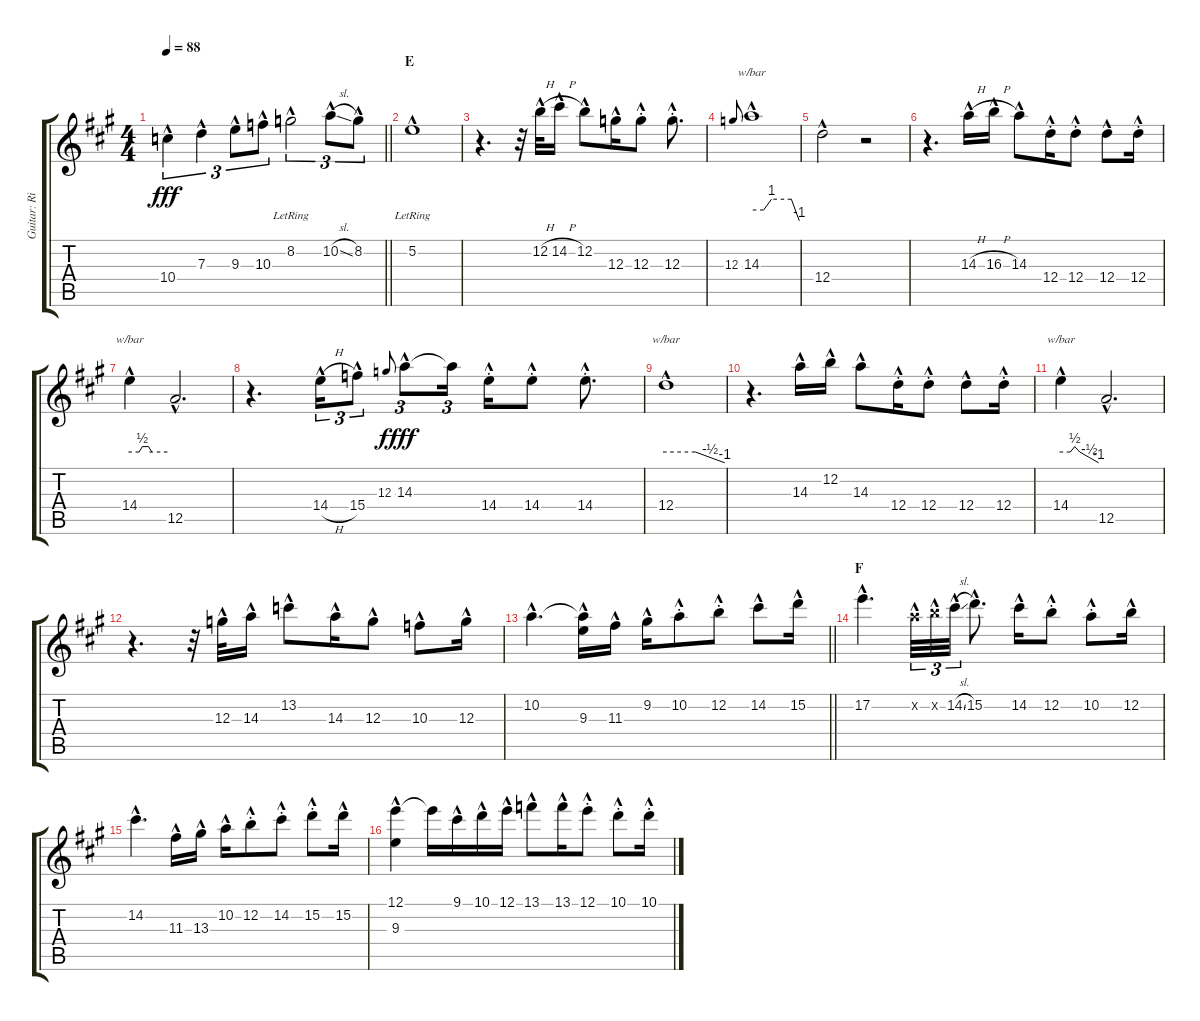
\track ("Guitar: Rik" "Guitar: Ri") {instrument acousticguitarnylon}
\staff {score tabs}
\tuning (E4 B3 G3 D3 A2 E2) {hide}
\ts (4 4)
\tempo 88
\clef g2
\barLineRight lightlight
\ks a
10.4{hac}.4{tu (3 2) dy fff} 7.3{hac}.4{tu (3 2)} 9.3{hac}.8{tu (3 2)} 10.3{hac}.8{tu (3 2)} 8.2{hac lr}.2{tu (3 2)} 10.2{sl hac}.8{tu (3 2)} 8.2{hac}.8{tu (3 2)} |
\section ("" "E")
5.2{hac lr}.1 |
r.4{d} r.32 12.2{h hac}.32 14.2{h hac}.16 12.2{hac}.8 12.3{hac}.16 12.3{hac st}.8 12.3{hac st}.8{d} |
12.3.8{gr onbeat} 14.3{hac}.1{tbe (custom default 0 0 15 0 25 4 50 4 60 -4)} |
12.4{hac}.2 r.2 |
r.4{d} 14.3{h hac}.16 16.3{h hac}.16 14.3{hac}.8 12.4{hac st}.16 12.4{hac st}.8 12.4{hac}.8 12.4{hac st}.16 |
14.4{hac}.4{tbe (custom default 0 0 15 0 20 2 30 2 35 0 60 0) volume 0} 12.5{hac}.2{d} |
r.4{d volume 16} 14.4{h hac}.16{tu (3 2)} 15.4{hac}.8{tu (3 2)} 12.3.8{gr onbeat dy f} 14.3{hac}.8{tu (3 2) dy fff} 14.3{t}.16{tu (3 2) beam splitsecondary} 14.4{hac st}.16 14.4{hac st}.8 14.4{hac st}.8{d} |
12.4{hac}.1{tbe (custom default 0 0 30 0 45 -2 60 -4) volume 0} |
r.4{d volume 16} 14.3{hac}.16 12.2{hac}.16 14.3{hac}.8 12.4{hac st}.16 12.4{hac st}.8 12.4{hac}.8 12.4{hac st}.16 |
14.4{hac}.4{tbe (custom default 0 0 15 0 22 2 30 0 45 -2 60 -4) volume 0} 12.5{hac}.2{d} |
r.4{d volume 16} r.32 12.3{hac}.32 14.3{hac}.16 13.2{hac}.8 14.3{hac}.16 12.3{hac}.8 10.3{hac}.8 12.3{hac}.16 |
\barLineRight lightlight
10.2{hac}.4{d} (10.2{t} 9.3{hac}).16 11.3{hac}.16 9.2{hac}.16 10.2{hac st}.8 12.2{hac st}.8 14.2{hac}.8 15.2{hac}.16 |
\section ("" "F")
17.2{hac}.4{d} 10.2{hac x}.32{tu (3 2)} 12.2{hac x}.32{tu (3 2)} 14.2{sl hac}.32{tu (3 2)} 15.2{hac}.8{d} 14.2{hac}.16 12.2{hac st}.8 10.2{hac st}.8 12.2{hac}.16 |
14.2{hac}.4{d} 11.3{hac}.16 13.3{hac}.16 10.2{hac}.16 12.2{hac st}.8 14.2{hac st}.8 15.2{hac st}.8 15.2{hac}.16 |
(12.1{hac} 9.3{hac}).4 12.1{t}.16 9.1{hac}.16 10.1{hac}.16 12.1{hac}.16 13.1{hac}.8 13.1{hac}.16 12.1{hac st}.8 10.1{hac st}.8 10.1{hac st}.16
